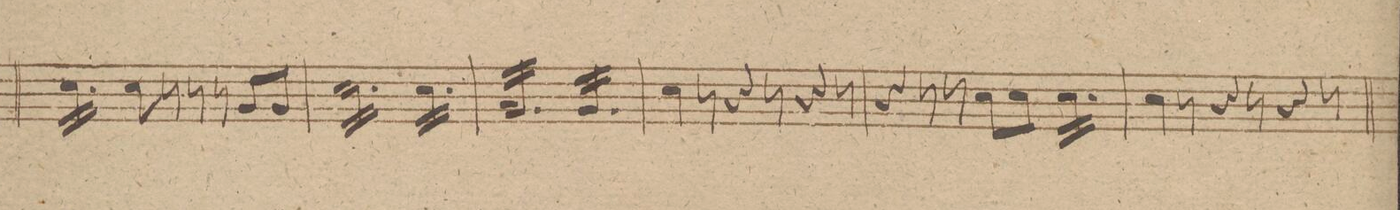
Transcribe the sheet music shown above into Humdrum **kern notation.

**kern	**dynam
*I"Tympano in E. A. H.	*
*clefF4	*
*k[f#]	*
*M9/8	*
16E\LL	.
16E\	.
16E\	.
16E\	.
16E\	.
16E\JJ	.
*Xtremolo	*
8E\	.
4r	.
8r	.
8BB/L	.
8BB/J	.
=71	=71
*tremolo	*
16E\LL	.
16E\	.
16E\	.
16E\	.
16E\	.
16E\	.
16E\	.
16E\	.
16E\	.
16E\	.
16E\	.
16E\JJ	.
16E\LL	.
16E\	.
16E\	.
16E\	.
16E\	.
16E\JJ	.
=72	=72
16BB/LL	.
16BB/	.
16BB/	.
16BB/	.
16BB/	.
16BB/	.
16BB/	.
16BB/	.
16BB/	.
16BB/	.
16BB/	.
16BB/JJ	.
16BB/LL	.
16BB/	.
16BB/	.
16BB/	.
16BB/	.
16BB/JJ	.
*Xtremolo	*
=73	=73
4E\	.
8r	.
4r	.
8r	.
4r	.
8r	.
=74	=74
4r	.
8r	.
8r	.
8E\L	.
8E\J	.
*tremolo	*
16E\LL	.
16E\	.
16E\	.
16E\	.
16E\	.
16E\JJ	.
*Xtremolo	*
=75	=75
4E\	.
8r	.
4r	.
8r	.
4r	.
8r	.
=76	=76
*-	*-
